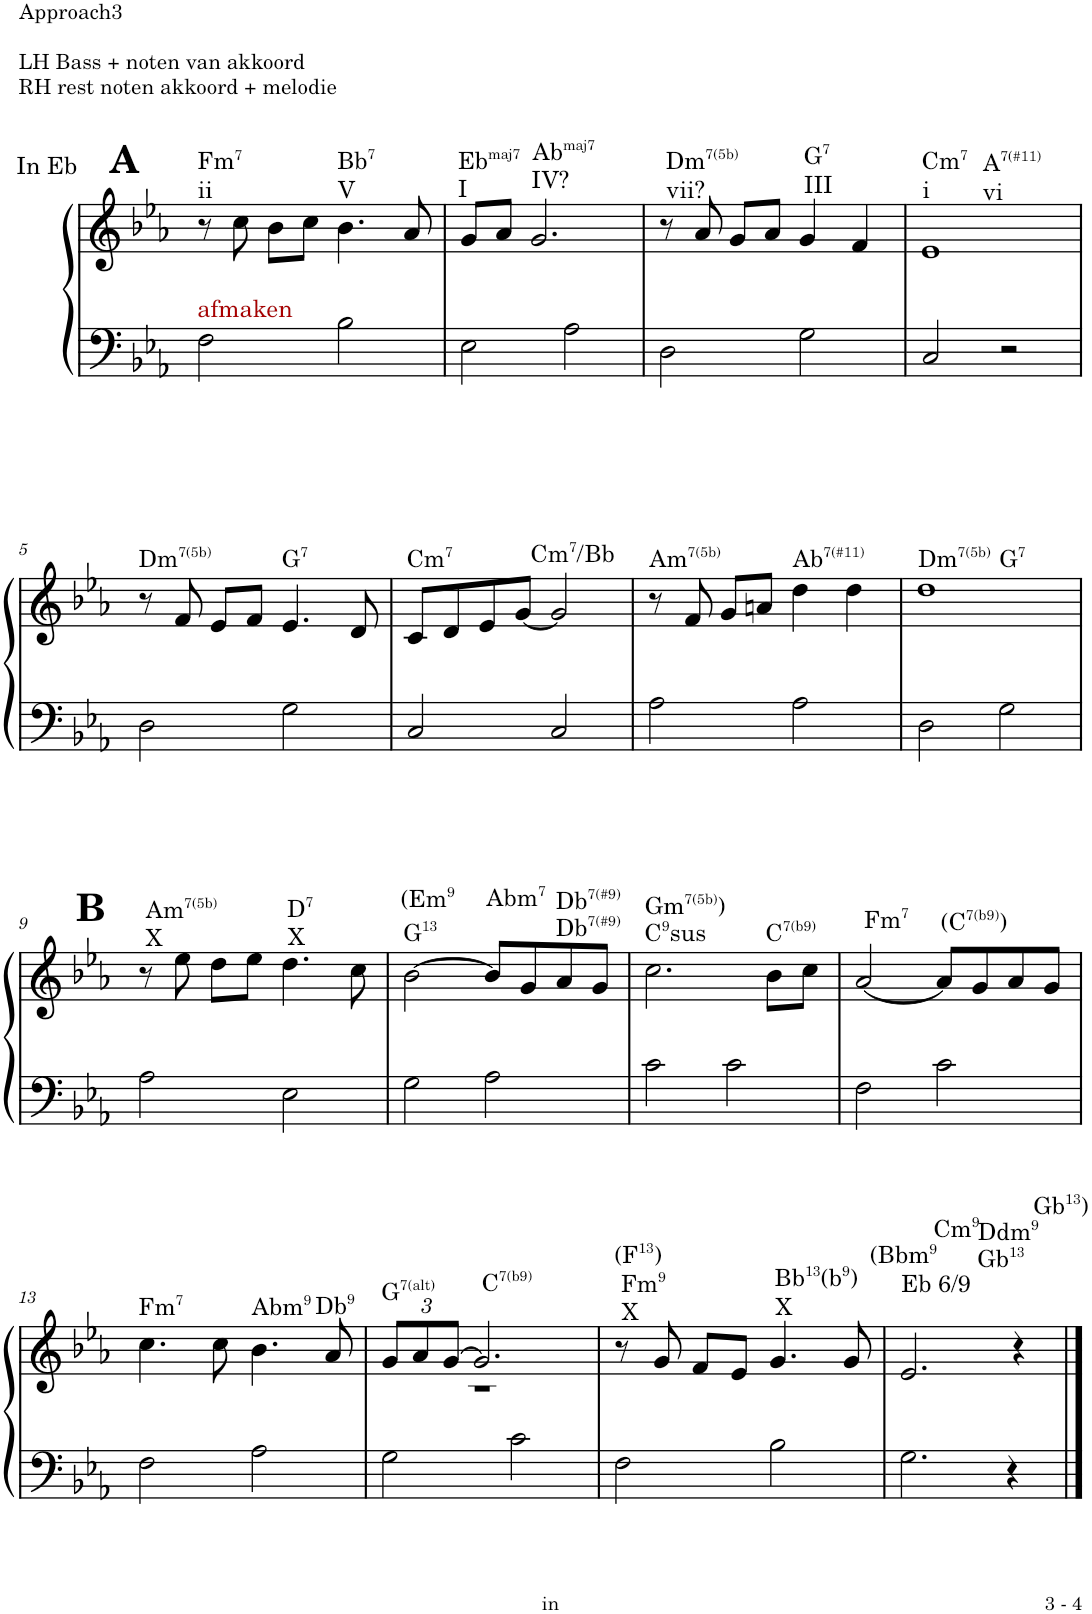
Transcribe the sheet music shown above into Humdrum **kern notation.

**kern	**kern
*part1	*part1
*staff2	*staff1
*I"Piano	*
*I'Pno.	*
!!LO:PB:g=z
*clefF4	*clefG2
*k[b-e-a-]	*k[b-e-a-]
*M4/4	*M4/4
=1	=1
!	!LO:TX:a:t=Fm
!	!LO:TX:a:t=7
!	!LO:TX:a:t=ii
!	!LO:TX:a:t=In Eb
!	!LO:TX:a:B:t=A
!LO:TX:a:color=#AA0000:t=afmaken	!
2F\	8r
.	8cc\
.	8b-\L
.	8cc\J
!	!LO:TX:a:t=Bb
!	!LO:TX:a:t=7
!	!LO:TX:a:t=V
2B-\	4.b-\
.	8a-/
=2	=2
!	!LO:TX:a:t=Eb
!	!LO:TX:a:t=maj7
!	!LO:TX:a:t=I
2E-\	8g/L
.	8a-/J
!	!LO:TX:a:t=Ab
!	!LO:TX:a:t=maj7
!	!LO:TX:a:t=IV?
.	2.g/
2A-\	.
=3	=3
!	!LO:TX:a:t=Dm
!	!LO:TX:a:t=7(5b)
!	!LO:TX:a:t=vii?
2D\	8r
.	8a-/
.	8g/L
.	8a-/J
!	!LO:TX:a:t=G
!	!LO:TX:a:t=7
!	!LO:TX:a:t=III
2G\	4g/
.	4f/
=4	=4
!	!LO:TX:a:t=Cm
!	!LO:TX:a:t=7
!	!LO:TX:a:t=i
!	!LO:TX:a:t=A
!	!LO:TX:a:t=7(#11)
!	!LO:TX:a:t=vi
2C/	1e-
2r	.
!!LO:LB:g=z
=5	=5
!	!LO:TX:a:t=Dm
!	!LO:TX:a:t=7(5b)
2D\	8r
.	8f/
.	8e-/L
.	8f/J
!	!LO:TX:a:t=G
!	!LO:TX:a:t=7
2G\	4.e-/
.	8d/
=6	=6
!	!LO:TX:a:t=Cm
!	!LO:TX:a:t=7
2C/	8c/L
.	8d/
!	!LO:TX:a:t=Cm
!	!LO:TX:a:t=7
!	!LO:TX:a:t=/Bb
.	8e-/
.	[8g/J
2C/	2g/]
=7	=7
!	!LO:TX:a:t=Am
!	!LO:TX:a:t=7(5b)
2A-\	8r
.	8f/
.	8g/L
.	8an/J
!	!LO:TX:a:t=Ab
!	!LO:TX:a:t=7(#11)
2A-\	4dd\
.	4dd\
=8	=8
!	!LO:TX:a:t=Dm
!	!LO:TX:a:t=7(5b)
!	!LO:TX:a:t=G
!	!LO:TX:a:t=7
2D\	1dd
2G\	.
!!LO:LB:g=z
=9	=9
!	!LO:TX:a:t=Am
!	!LO:TX:a:t=7(5b)
!	!LO:TX:a:t=X
!	!LO:TX:a:B:t=B
2A-\	8r
.	8ee-\
.	8dd\L
.	8ee-\J
!	!LO:TX:a:t=D
!	!LO:TX:a:t=7
!	!LO:TX:a:t=X
2E-\	4.dd\
.	8cc\
=10	=10
!	!LO:TX:a:t=G
!	!LO:TX:a:t=13
!	!LO:TX:a:t=(Em
!	!LO:TX:a:t=9
2G\	[2b-\
!	!LO:TX:a:t=Abm
!	!LO:TX:a:t=7
2A-\	8b-/L]
.	8g/
!	!LO:TX:a:t=Db
!	!LO:TX:a:t=7(#9)
!	!LO:TX:a:t=Db
!	!LO:TX:a:t=7(#9)
.	8a-/
.	8g/J
=11	=11
!	!LO:TX:a:t=C
!	!LO:TX:a:t=9
!	!LO:TX:a:t=sus
!	!LO:TX:a:t=Gm
!	!LO:TX:a:t=7(5b)
!	!LO:TX:a:t=)
2c\	2.cc\
2c\	.
!	!LO:TX:a:t=C
!	!LO:TX:a:t=7(b9)
.	8b-\L
.	8cc\J
=12	=12
!	!LO:TX:a:t=Fm
!	!LO:TX:a:t=7
2F\	[2a-/
!	!LO:TX:a:t=(C
!	!LO:TX:a:t=7(b9)
!	!LO:TX:a:t=)
2c\	8a-/L]
.	8g/
.	8a-/
.	8g/J
!!LO:LB:g=z
=13	=13
*	*^
!	!LO:TX:a:t=Fm	!
!	!LO:TX:a:t=7	!
2F\	4.cc\	4ryy
.	.	4ryy
.	8cc\	.
!	!LO:TX:a:t=Abm	!
!	!LO:TX:a:t=9	!
2A-\	4.b-\	4ryy
!	!	!LO:TX:a:t=Db
!	!	!LO:TX:a:t=9
.	.	4ryy
.	8a-/	.
=14	=14	=14
*	*Xbrackettup	*
!	!LO:TX:a:t=G	!
!	!LO:TX:a:t=7(alt)	!
2G\	12g/L	1r
.	12a-/	.
.	[12g/J	.
!	!LO:TX:a:t=C	!
!	!LO:TX:a:t=7(b9)	!
.	2.g/]	.
2c\	.	.
*	*v	*v
=15	=15
!	!LO:TX:a:t=Fm
!	!LO:TX:a:t=9
!	!LO:TX:a:t=X
!	!LO:TX:a:t=(F
!	!LO:TX:a:t=13
!	!LO:TX:a:t=)
2F\	8r
.	8g/
.	8f/L
.	8e-/J
!	!LO:TX:a:t=Bb
!	!LO:TX:a:t=13
!	!LO:TX:a:t=(b
!	!LO:TX:a:t=9
!	!LO:TX:a:t=)
!	!LO:TX:a:t=X
2B-\	4.g/
.	8g/
=16	=16
*	*^
!	!LO:TX:a:t=Eb 6/9	!
!	!LO:TX:a:t=(Bbm	!
!	!LO:TX:a:t=9	!
2.G\	2.e-/	4ryy
!	!	!LO:TX:a:t=Cm
!	!	!LO:TX:a:t=9
.	.	4ryy
!	!	!LO:TX:a:t=Gb
!	!	!LO:TX:a:t=13
!	!	!LO:TX:a:t=Ddm
!	!	!LO:TX:a:t=9
.	.	4ryy
!	!LO:TX:a:t=Gb	!
!	!LO:TX:a:t=13	!
!	!LO:TX:a:t=)	!
4r	4r	4ryy
*	*v	*v
==	==
*-	*-
